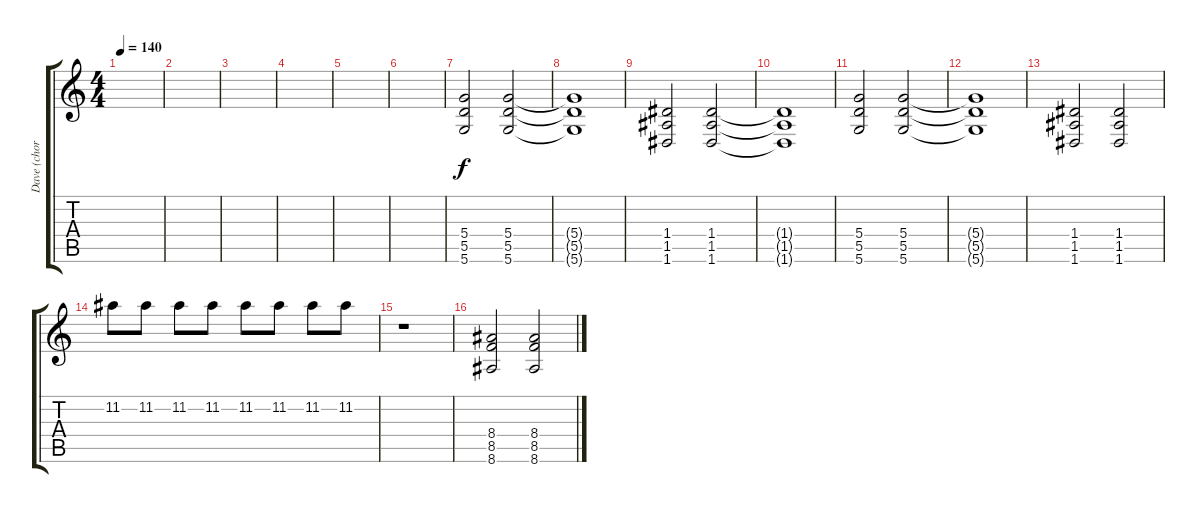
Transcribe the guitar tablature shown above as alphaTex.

\track ("Dave (chorus)" "Dave (chor") {instrument overdrivenguitar}
\staff {score tabs}
\tuning (E4 B3 G3 D3 A2 D2) {hide}
\ts (4 4)
\tempo 140
\clef g2
\ks c
|
|
|
|
|
|
(5.4 5.5 5.6).2 (5.4 5.5 5.6).2 |
(5.4{t} 5.5{t} 5.6{t}).1 |
(1.4 1.5 1.6).2 (1.4 1.5 1.6).2 |
(1.4{t} 1.5{t} 1.6{t}).1 |
(5.4 5.5 5.6).2 (5.4 5.5 5.6).2 |
(5.4{t} 5.5{t} 5.6{t}).1 |
(1.4 1.5 1.6).2 (1.4 1.5 1.6).2 |
11.2.8 11.2.8 11.2.8 11.2.8 11.2.8 11.2.8 11.2.8 11.2.8 |
r.1 |
(8.4 8.5 8.6).2 (8.4 8.5 8.6).2
